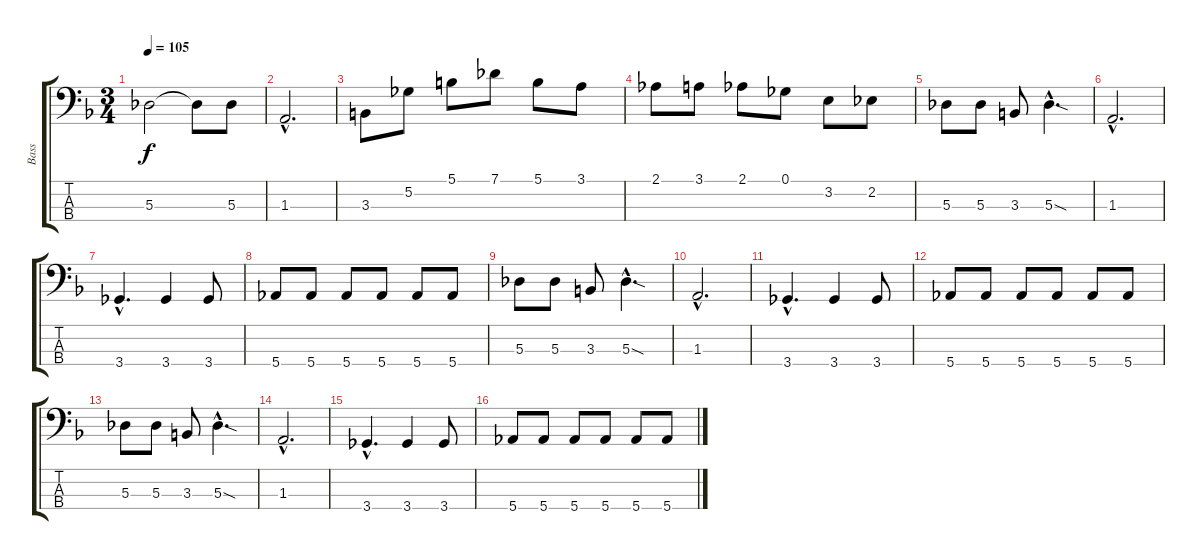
\track ("Bass" "Bass") {instrument electricbasspick}
\staff {score tabs}
\tuning (Gb2 Db2 Ab1 Eb1) {hide}
\ts (3 4)
\tempo 105
\clef f4
\ks f
5.3.2{dy f} 5.3{t}.8 5.3.8 |
1.3{hac}.2{d} |
3.3.8 5.2.8 5.1.8 7.1.8 5.1.8 3.1.8 |
2.1.8 3.1.8 2.1.8 0.1.8 3.2.8 2.2.8 |
5.3.8 5.3.8 3.3.8 5.3{sod hac}.4{d} |
1.3{hac}.2{d} |
3.4{hac}.4{d} 3.4.4 3.4.8 |
5.4.8 5.4.8 5.4.8 5.4.8 5.4.8 5.4.8 |
5.3.8 5.3.8 3.3.8 5.3{sod hac}.4{d} |
1.3{hac}.2{d} |
3.4{hac}.4{d} 3.4.4 3.4.8 |
5.4.8 5.4.8 5.4.8 5.4.8 5.4.8 5.4.8 |
5.3.8 5.3.8 3.3.8 5.3{sod hac}.4{d} |
1.3{hac}.2{d} |
3.4{hac}.4{d} 3.4.4 3.4.8 |
5.4.8 5.4.8 5.4.8 5.4.8 5.4.8 5.4.8
